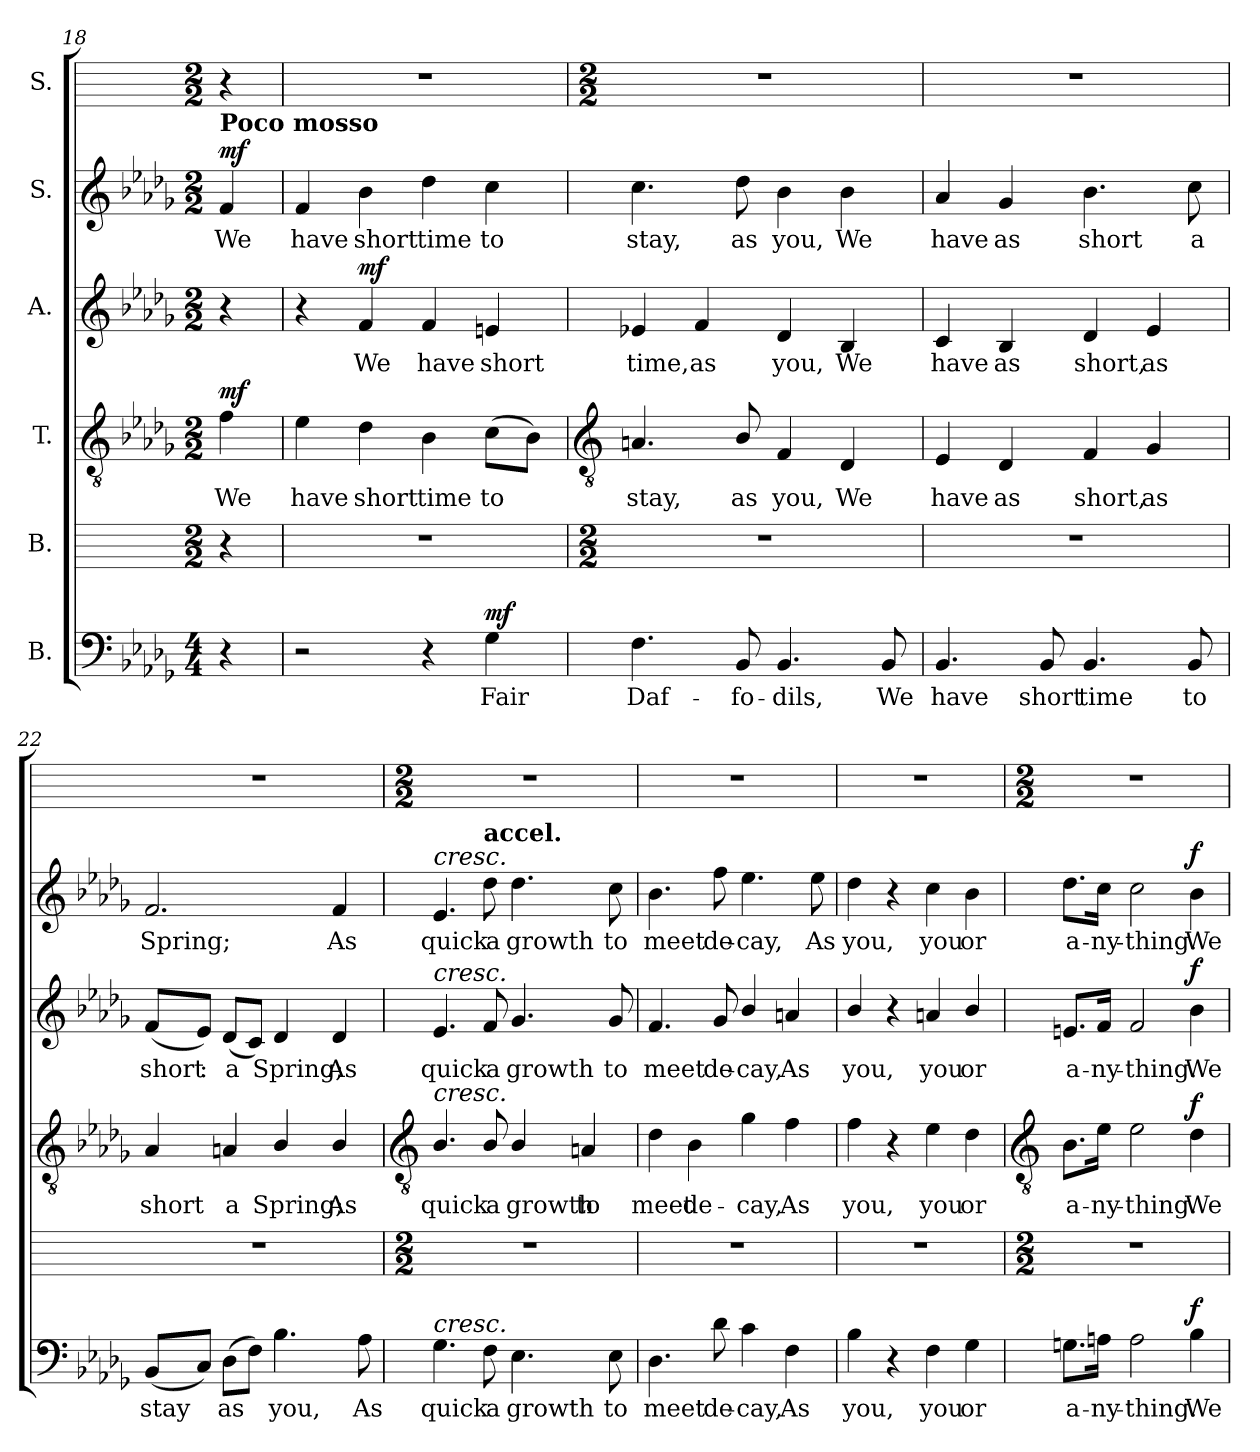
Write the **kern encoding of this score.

**kern	**text	**dynam	**kern	**kern	**text	**dynam	**kern	**text	**dynam	**kern	**text	**dynam	**kern
*part6	*part6	*part6	*part5	*part4	*part4	*part4	*part3	*part3	*part3	*part2	*part2	*part2	*part1
*staff6	*staff6	*staff6	*staff5	*staff4	*staff4	*staff4	*staff3	*staff3	*staff3	*staff2	*staff2	*staff2	*staff1
*I"B.	*	*	*I"B.	*I"T.	*	*	*I"A.	*	*	*I"S.	*	*	*I"S.
*clefF4	*	*	*	*clefGv2	*	*	*clefG2	*	*	*clefG2	*	*	*
*k[b-e-a-d-g-]	*	*	*	*k[b-e-a-d-g-]	*	*	*k[b-e-a-d-g-]	*	*	*k[b-e-a-d-g-]	*	*	*
*D-:	*	*	*	*D-:	*	*	*D-:	*	*	*D-:	*	*	*
*M4/4	*	*	*M2/2	*M2/2	*	*	*M2/2	*	*	*M2/2	*	*	*M2/2
=18	=18	=18	=18	=18	=18	=18	=18	=18	=18	=18	=18	=18	=18
!	!	!	!	!	!	!	!	!	!	!LO:TX:a:B:t=Poco mosso	!	!	!
!	!	!	!	!	!LO:LY:b	!LO:DY:a	!	!	!	!	!LO:LY:b	!LO:DY:a	!
4r	.	.	4r	4f	We	mf	4r	.	.	4f	We	mf	4r
=19	=19	=19	=19	=19	=19	=19	=19	=19	=19	=19	=19	=19	=19
!	!	!	!	!	!LO:LY:b	!	!	!	!	!	!LO:LY:b	!	!
2r	.	.	1r	4e-	have	.	4r	.	.	4f	have	.	1r
!	!	!	!	!	!LO:LY:b	!	!	!LO:LY:b	!LO:DY:b	!	!LO:LY:b	!	!
.	.	.	.	4d-	short	.	4f	We	mf	4b-	short	.	.
!	!	!	!	!	!LO:LY:b	!	!	!LO:LY:b	!	!	!LO:LY:b	!	!
4r	.	.	.	4B-	time	.	4f	have	.	4dd-	time	.	.
!	!LO:LY:b	!LO:DY:a	!	!	!LO:LY:b	!	!	!LO:LY:b	!	!	!LO:LY:b	!	!
4G-	Fair	mf	.	(>8cL	to	.	4en	short	.	4cc	to	.	.
.	.	.	.	8B-J)	.	.	.	.	.	.	.	.	.
!!LO:LB:g=z
=20	=20	=20	=20	=20	=20	=20	=20	=20	=20	=20	=20	=20	=20
*	*	*	*	*clefGv2	*	*	*	*	*	*	*	*	*
*	*	*	*M2/2	*	*	*	*	*	*	*	*	*	*M2/2
!	!LO:LY:b	!	!	!	!LO:LY:b	!	!	!LO:LY:b	!	!	!LO:LY:b	!	!
4.F	Daf-	.	1r	4.An	stay,	.	4e-X	time,	.	4.cc	stay,	.	1r
!	!	!	!	!	!	!	!	!LO:LY:b	!	!	!	!	!
.	.	.	.	.	.	.	4f	as	.	.	.	.	.
!	!LO:LY:b	!	!	!	!LO:LY:b	!	!	!	!	!	!LO:LY:b	!	!
8BB-	-fo-	.	.	8B-/	as	.	.	.	.	8dd-	as	.	.
!	!LO:LY:b	!	!	!	!LO:LY:b	!	!	!LO:LY:b	!	!	!LO:LY:b	!	!
4.BB-	-dils,	.	.	4F/	you,	.	4d-	you,	.	4b-	you,	.	.
!	!	!	!	!	!LO:LY:b	!	!	!LO:LY:b	!	!	!LO:LY:b	!	!
.	.	.	.	4D-/	We	.	4B-	We	.	4b-	We	.	.
!	!LO:LY:b	!	!	!	!	!	!	!	!	!	!	!	!
8BB-	We	.	.	.	.	.	.	.	.	.	.	.	.
=21	=21	=21	=21	=21	=21	=21	=21	=21	=21	=21	=21	=21	=21
!	!LO:LY:b	!	!	!	!LO:LY:b	!	!	!LO:LY:b	!	!	!LO:LY:b	!	!
4.BB-	have	.	1r	4E-/	have	.	4c	have	.	4a-	have	.	1r
!	!	!	!	!	!LO:LY:b	!	!	!LO:LY:b	!	!	!LO:LY:b	!	!
.	.	.	.	4D-/	as	.	4B-	as	.	4g-	as	.	.
!	!LO:LY:b	!	!	!	!	!	!	!	!	!	!	!	!
8BB-	short	.	.	.	.	.	.	.	.	.	.	.	.
!	!LO:LY:b	!	!	!	!LO:LY:b	!	!	!LO:LY:b	!	!	!LO:LY:b	!	!
4.BB-	time	.	.	4F/	short,	.	4d-	short,	.	4.b-	short	.	.
!	!	!	!	!	!LO:LY:b	!	!	!LO:LY:b	!	!	!	!	!
.	.	.	.	4G-/	as	.	4e-	as	.	.	.	.	.
!	!LO:LY:b	!	!	!	!	!	!	!	!	!	!LO:LY:b	!	!
8BB-	to	.	.	.	.	.	.	.	.	8cc	a	.	.
=22	=22	=22	=22	=22	=22	=22	=22	=22	=22	=22	=22	=22	=22
!	!LO:LY:b	!	!	!	!LO:LY:b	!	!	!LO:LY:b	!	!	!LO:LY:b	!	!
(<8BB-L	stay	.	1r	4A-/	short	.	(<8fL	short	.	2.f	Spring;	.	1r
!	!	!	!	!	!	!	!	!LO:LY:b	!	!	!	!	!
8CJ)	.	.	.	.	.	.	8e-J)	:	.	.	.	.	.
!	!LO:LY:b	!	!	!	!LO:LY:b	!	!	!LO:LY:b	!	!	!	!	!
(>8D-L	as	.	.	4An/	a	.	(<8d-L	a	.	.	.	.	.
8FJ)	.	.	.	.	.	.	8cJ)	.	.	.	.	.	.
!	!LO:LY:b	!	!	!	!LO:LY:b	!	!	!LO:LY:b	!	!	!	!	!
4.B-	you,	.	.	4B-/	Spring;	.	4d-	Spring;	.	.	.	.	.
!	!	!	!	!	!LO:LY:b	!	!	!LO:LY:b	!	!	!LO:LY:b	!	!
.	.	.	.	4B-/	As	.	4d-	As	.	4f	As	.	.
!	!LO:LY:b	!	!	!	!	!	!	!	!	!	!	!	!
8A-	As	.	.	.	.	.	.	.	.	.	.	.	.
!!LO:LB:g=z
=23	=23	=23	=23	=23	=23	=23	=23	=23	=23	=23	=23	=23	=23
*	*	*	*	*clefGv2	*	*	*	*	*	*	*	*	*
*	*	*	*M2/2	*	*	*	*	*	*	*	*	*	*M2/2
!	!	!	!	!	!	!	!	!	!	!LO:TX:a:i:t=cresc.	!	!	!
!	!	!	!	!	!	!	!LO:TX:a:i:t=cresc.	!	!	!	!	!	!
!	!	!	!	!LO:TX:a:i:t=cresc.	!	!	!	!	!	!	!	!	!
!LO:TX:a:i:t=cresc.	!	!	!	!	!	!	!	!	!	!	!	!	!
!	!LO:LY:b	!	!	!	!LO:LY:b	!	!	!LO:LY:b	!	!	!LO:LY:b	!	!
4.G-	quick	.	1r	4.B-/	quick	.	4.e-	quick	.	4.e-	quick	.	1r
!	!	!	!	!	!	!	!	!	!	!LO:TX:a:B:t=accel.	!	!	!
!	!LO:LY:b	!	!	!	!LO:LY:b	!	!	!LO:LY:b	!	!	!LO:LY:b	!	!
8F	a	.	.	8B-/	a	.	8f	a	.	8dd-	a	.	.
!	!LO:LY:b	!	!	!	!LO:LY:b	!	!	!LO:LY:b	!	!	!LO:LY:b	!	!
4.E-	growth	.	.	4B-/	growth	.	4.g-	growth	.	4.dd-	growth	.	.
!	!	!	!	!	!LO:LY:b	!	!	!	!	!	!	!	!
.	.	.	.	4An	to	.	.	.	.	.	.	.	.
!	!LO:LY:b	!	!	!	!	!	!	!LO:LY:b	!	!	!LO:LY:b	!	!
8E-	to	.	.	.	.	.	8g-	to	.	8cc	to	.	.
=24	=24	=24	=24	=24	=24	=24	=24	=24	=24	=24	=24	=24	=24
!	!LO:LY:b	!	!	!	!LO:LY:b	!	!	!LO:LY:b	!	!	!LO:LY:b	!	!
4.D-	meet	.	1r	4d-	meet	.	4.f	meet	.	4.b-	meet	.	1r
!	!	!	!	!	!LO:LY:b	!	!	!	!	!	!	!	!
.	.	.	.	4B-	de-	.	.	.	.	.	.	.	.
!	!LO:LY:b	!	!	!	!	!	!	!LO:LY:b	!	!	!LO:LY:b	!	!
8d-	de-	.	.	.	.	.	8g-	de-	.	8ff	de-	.	.
!	!LO:LY:b	!	!	!	!LO:LY:b	!	!	!LO:LY:b	!	!	!LO:LY:b	!	!
4c	-cay,	.	.	4g-	-cay,	.	4b-/	-cay,	.	4.ee-	-cay,	.	.
!	!LO:LY:b	!	!	!	!LO:LY:b	!	!	!LO:LY:b	!	!	!	!	!
4F	As	.	.	4f	As	.	4an/	As	.	.	.	.	.
!	!	!	!	!	!	!	!	!	!	!	!LO:LY:b	!	!
.	.	.	.	.	.	.	.	.	.	8ee-	As	.	.
=25	=25	=25	=25	=25	=25	=25	=25	=25	=25	=25	=25	=25	=25
!	!LO:LY:b	!	!	!	!LO:LY:b	!	!	!LO:LY:b	!	!	!LO:LY:b	!	!
4B-	you,	.	1r	4f	you,	.	4b-/	you,	.	4dd-	you,	.	1r
4r	.	.	.	4r	.	.	4r	.	.	4r	.	.	.
!	!LO:LY:b	!	!	!	!LO:LY:b	!	!	!LO:LY:b	!	!	!LO:LY:b	!	!
4F	you	.	.	4e-	you	.	4an/	you	.	4cc	you	.	.
!	!LO:LY:b	!	!	!	!LO:LY:b	!	!	!LO:LY:b	!	!	!LO:LY:b	!	!
4G-	or	.	.	4d-	or	.	4b-/	or	.	4b-	or	.	.
!!LO:LB:g=z
=26	=26	=26	=26	=26	=26	=26	=26	=26	=26	=26	=26	=26	=26
*	*	*	*	*clefGv2	*	*	*	*	*	*	*	*	*
*	*	*	*M2/2	*	*	*	*	*	*	*	*	*	*M2/2
!	!LO:LY:b	!	!	!	!LO:LY:b	!	!	!LO:LY:b	!	!	!LO:LY:b	!	!
8.GnL	a-	.	1r	8.B-L	a-	.	8.enL	a-	.	8.dd-L	a-	.	1r
!	!LO:LY:b	!	!	!	!LO:LY:b	!	!	!LO:LY:b	!	!	!LO:LY:b	!	!
16AnJ	-ny-	.	.	16e-J	-ny-	.	16fJ	-ny-	.	16ccJ	-ny-	.	.
!	!LO:LY:b	!	!	!	!LO:LY:b	!	!	!LO:LY:b	!	!	!LO:LY:b	!	!
2A	-thing.	.	.	2e-	-thing.	.	2f	-thing.	.	2cc	-thing.	.	.
!	!LO:LY:b	!LO:DY:a	!	!	!LO:LY:b	!LO:DY:a	!	!LO:LY:b	!LO:DY:b	!	!LO:LY:b	!LO:DY:a	!
4B-	We	f	.	4d-	We	f	4b-	We	f	4b-	We	f	.
=	=	=	=	=	=	=	=	=	=	=	=	=	=
*-	*-	*-	*-	*-	*-	*-	*-	*-	*-	*-	*-	*-	*-
